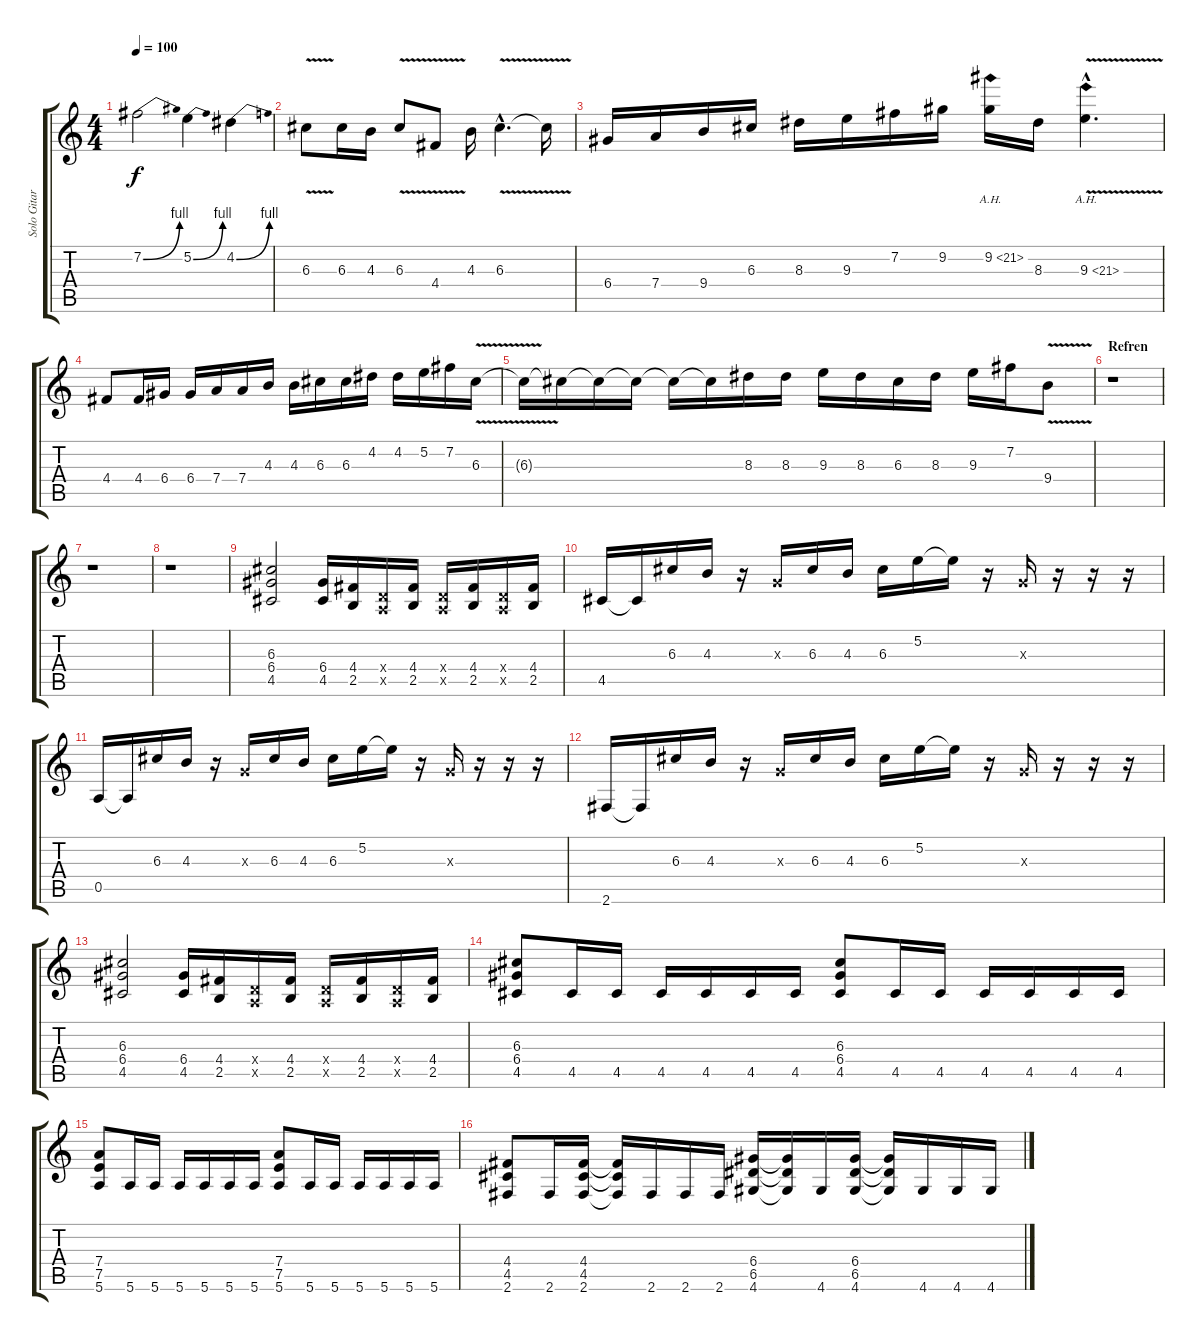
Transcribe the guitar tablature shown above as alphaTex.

\track ("Solo Gitara" "Solo Gitar") {instrument distortionguitar}
\staff {score tabs}
\tuning (E4 B3 G3 D3 A2 E2) {hide}
\ts (4 4)
\tempo 100
\clef g2
\ks c
7.2{be (bend 0 0 60 4)}.2{dy f} 5.2{be (bend 0 0 60 4)}.4 4.2{be (bend 0 0 60 4)}.4 |
6.3{v}.8 6.3.16 4.3.16 6.3{v}.8 4.4{v}.8 4.3.16 6.3{v hac}.4{d} 6.3{t}.16 |
6.4.16 7.4.16 9.4.16 6.3.16 8.3.16 9.3.16 7.2.16 9.2.16 9.2{ah 12}.16 8.3.16 9.3{ah 12 v hac}.4{d} |
4.4.8 4.4.16 6.4.16 6.4.16 7.4.16 7.4.16 4.3.16 4.3.16 6.3.16 6.3.16 4.2.16 4.2.16 5.2.16 7.2.16 6.3{v}.16 |
6.3{t}.16 6.3{t}.16 6.3{t}.16 6.3{t}.16 6.3{t}.16 6.3{t}.16 8.3.16 8.3.16 9.3.16 8.3.16 6.3.16 8.3.16 9.3.16 7.2.16 9.4{v}.8 |
\section ("" "Refren")
r.1 |
r.1 |
r.1 |
(6.3 6.4 4.5).2 (6.4 4.5).16 (4.4 2.5).16 (0.4{x} 0.5{x}).16 (4.4 2.5).16 (0.4{x} 0.5{x}).16 (4.4 2.5).16 (0.4{x} 0.5{x}).16 (4.4 2.5).16 |
4.5.16 4.5{t}.16 6.3.16 4.3.16 r.16 0.3{x}.16 6.3.16 4.3.16 6.3.16 5.2.16 5.2{t}.16 r.16 0.3{x}.16 r.16 r.16 r.16 |
0.5.16 0.5{t}.16 6.3.16 4.3.16 r.16 0.3{x}.16 6.3.16 4.3.16 6.3.16 5.2.16 5.2{t}.16 r.16 0.3{x}.16 r.16 r.16 r.16 |
2.6.16 2.6{t}.16 6.3.16 4.3.16 r.16 0.3{x}.16 6.3.16 4.3.16 6.3.16 5.2.16 5.2{t}.16 r.16 0.3{x}.16 r.16 r.16 r.16 |
(6.3 6.4 4.5).2 (6.4 4.5).16 (4.4 2.5).16 (0.4{x} 0.5{x}).16 (4.4 2.5).16 (0.4{x} 0.5{x}).16 (4.4 2.5).16 (0.4{x} 0.5{x}).16 (4.4 2.5).16 |
(6.3 6.4 4.5).8 4.5.16 4.5.16 4.5.16 4.5.16 4.5.16 4.5.16 (6.3 6.4 4.5).8 4.5.16 4.5.16 4.5.16 4.5.16 4.5.16 4.5.16 |
(7.4 7.5 5.6).8 5.6.16 5.6.16 5.6.16 5.6.16 5.6.16 5.6.16 (7.4 7.5 5.6).8 5.6.16 5.6.16 5.6.16 5.6.16 5.6.16 5.6.16 |
(4.4 4.5 2.6).8 2.6.16 (4.4 4.5 2.6).16 (4.4{t} 4.5{t} 2.6{t}).16 2.6.16 2.6.16 2.6.16 (6.4 6.5 4.6).16 (6.4{t} 6.5{t} 4.6{t}).16 4.6.16 (6.4 6.5 4.6).16 (6.4{t} 6.5{t} 4.6{t}).16 4.6.16 4.6.16 4.6.16
